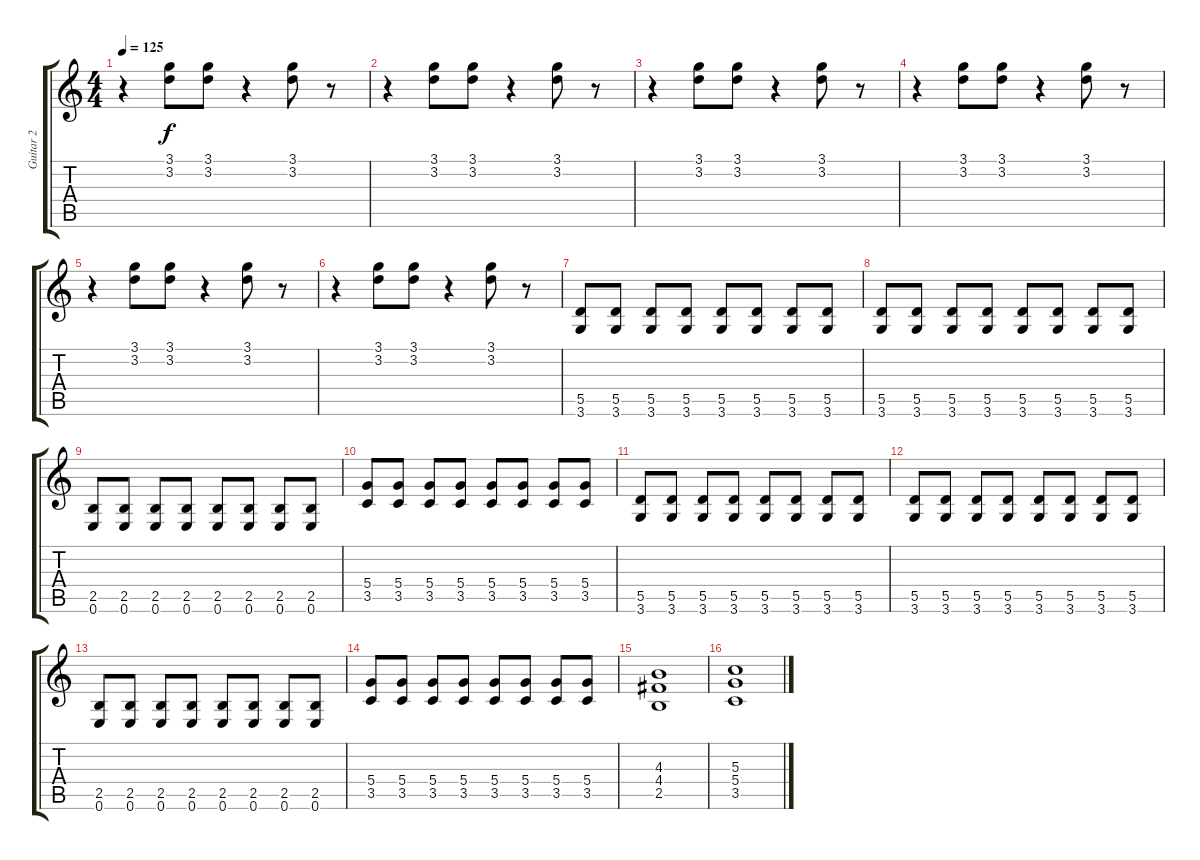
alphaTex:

\track ("Guitar 2" "Guitar 2") {instrument distortionguitar}
\staff {score tabs}
\tuning (E4 B3 G3 D3 A2 E2) {hide}
\ts (4 4)
\tempo 125
\clef g2
\ks c
r.4{dy f} (3.1 3.2).8{volume 9} (3.1 3.2).8 r.4 (3.1 3.2).8 r.8 |
r.4 (3.1 3.2).8{volume 9} (3.1 3.2).8 r.4 (3.1 3.2).8 r.8 |
r.4 (3.1 3.2).8{volume 9} (3.1 3.2).8 r.4 (3.1 3.2).8 r.8 |
r.4 (3.1 3.2).8{volume 9} (3.1 3.2).8 r.4 (3.1 3.2).8 r.8 |
r.4 (3.1 3.2).8{volume 9} (3.1 3.2).8 r.4 (3.1 3.2).8 r.8 |
r.4 (3.1 3.2).8{volume 9} (3.1 3.2).8 r.4 (3.1 3.2).8 r.8 |
(5.5 3.6).8{instrument electricguitarmuted} (5.5 3.6).8 (5.5 3.6).8 (5.5 3.6).8 (5.5 3.6).8 (5.5 3.6).8 (5.5 3.6).8 (5.5 3.6).8 |
(5.5 3.6).8 (5.5 3.6).8 (5.5 3.6).8 (5.5 3.6).8 (5.5 3.6).8 (5.5 3.6).8 (5.5 3.6).8 (5.5 3.6).8 |
(2.5 0.6).8 (2.5 0.6).8 (2.5 0.6).8 (2.5 0.6).8 (2.5 0.6).8 (2.5 0.6).8 (2.5 0.6).8 (2.5 0.6).8 |
(5.4 3.5).8 (5.4 3.5).8 (5.4 3.5).8 (5.4 3.5).8 (5.4 3.5).8 (5.4 3.5).8 (5.4 3.5).8 (5.4 3.5).8 |
(5.5 3.6).8{instrument electricguitarmuted} (5.5 3.6).8 (5.5 3.6).8 (5.5 3.6).8 (5.5 3.6).8 (5.5 3.6).8 (5.5 3.6).8 (5.5 3.6).8 |
(5.5 3.6).8 (5.5 3.6).8 (5.5 3.6).8 (5.5 3.6).8 (5.5 3.6).8 (5.5 3.6).8 (5.5 3.6).8 (5.5 3.6).8 |
(2.5 0.6).8 (2.5 0.6).8 (2.5 0.6).8 (2.5 0.6).8 (2.5 0.6).8 (2.5 0.6).8 (2.5 0.6).8 (2.5 0.6).8 |
(5.4 3.5).8 (5.4 3.5).8 (5.4 3.5).8 (5.4 3.5).8 (5.4 3.5).8 (5.4 3.5).8 (5.4 3.5).8 (5.4 3.5).8 |
(4.3 4.4 2.5).1{volume 13 instrument distortionguitar} |
(5.3 5.4 3.5).1
